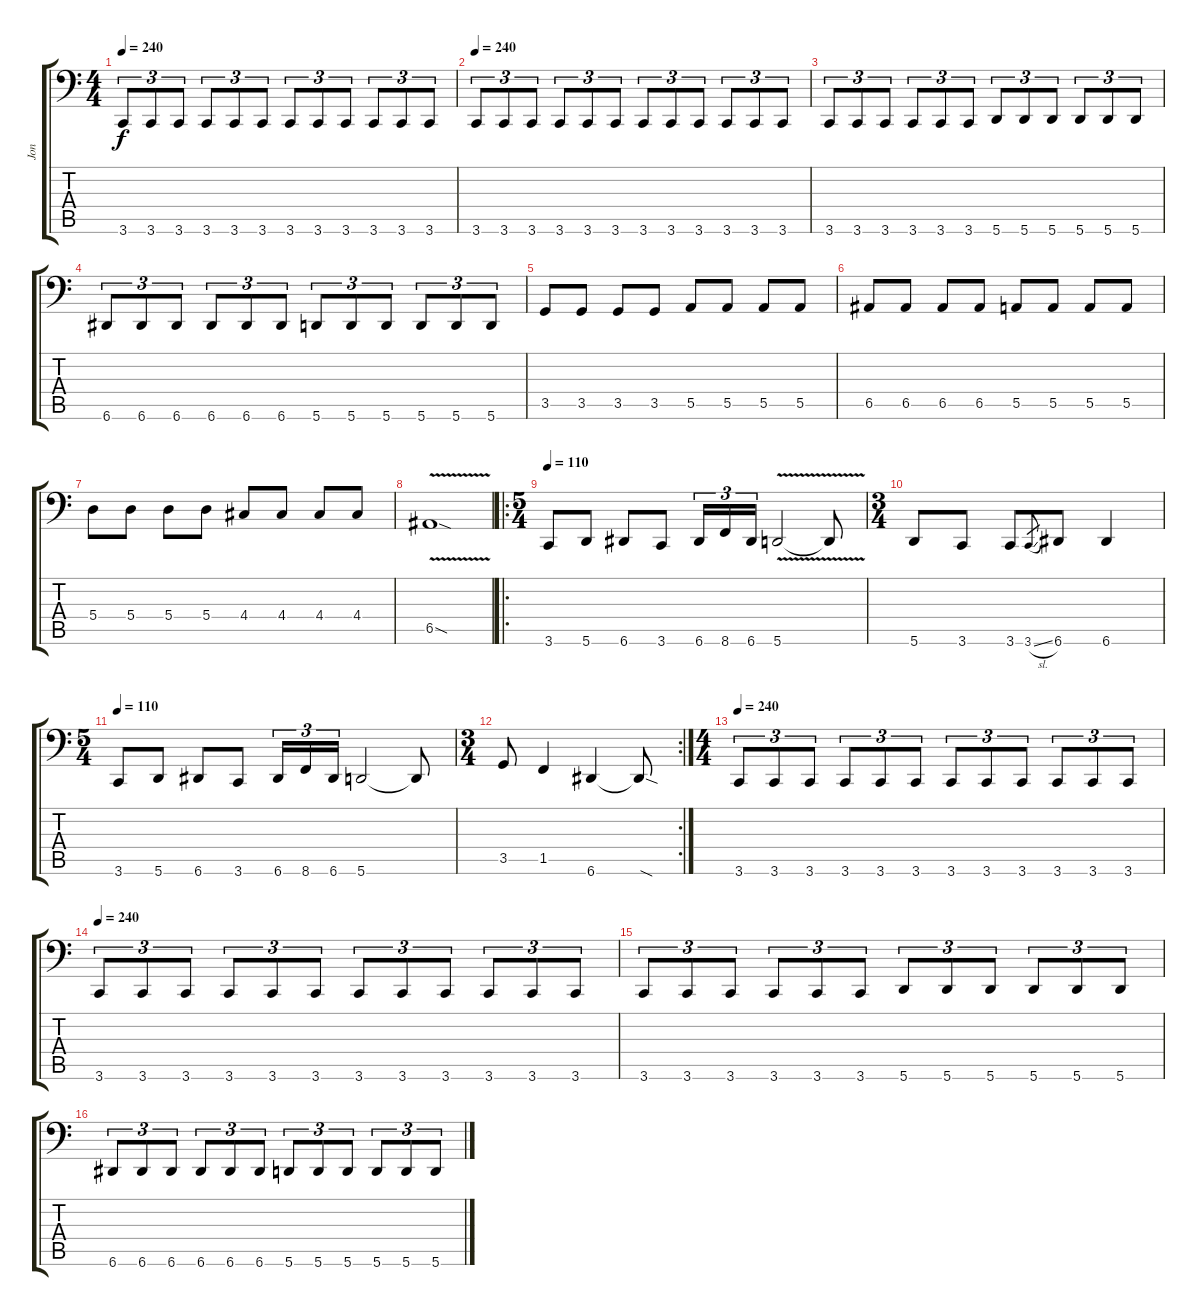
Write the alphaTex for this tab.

\track ("Jon" "Jon") {instrument electricbasspick}
\staff {score tabs}
\tuning (B2 Gb2 D2 A1 E1 A0) {hide}
\ts (4 4)
\tempo 240
\clef f4
\ks c
3.6.8{tu (3 2) dy f} 3.6.8{tu (3 2)} 3.6.8{tu (3 2)} 3.6.8{tu (3 2)} 3.6.8{tu (3 2)} 3.6.8{tu (3 2)} 3.6.8{tu (3 2)} 3.6.8{tu (3 2)} 3.6.8{tu (3 2)} 3.6.8{tu (3 2)} 3.6.8{tu (3 2)} 3.6.8{tu (3 2)} |
\tempo 240
3.6.8{tu (3 2)} 3.6.8{tu (3 2)} 3.6.8{tu (3 2)} 3.6.8{tu (3 2)} 3.6.8{tu (3 2)} 3.6.8{tu (3 2)} 3.6.8{tu (3 2)} 3.6.8{tu (3 2)} 3.6.8{tu (3 2)} 3.6.8{tu (3 2)} 3.6.8{tu (3 2)} 3.6.8{tu (3 2)} |
3.6.8{tu (3 2)} 3.6.8{tu (3 2)} 3.6.8{tu (3 2)} 3.6.8{tu (3 2)} 3.6.8{tu (3 2)} 3.6.8{tu (3 2)} 5.6.8{tu (3 2)} 5.6.8{tu (3 2)} 5.6.8{tu (3 2)} 5.6.8{tu (3 2)} 5.6.8{tu (3 2)} 5.6.8{tu (3 2)} |
6.6.8{tu (3 2)} 6.6.8{tu (3 2)} 6.6.8{tu (3 2)} 6.6.8{tu (3 2)} 6.6.8{tu (3 2)} 6.6.8{tu (3 2)} 5.6.8{tu (3 2)} 5.6.8{tu (3 2)} 5.6.8{tu (3 2)} 5.6.8{tu (3 2)} 5.6.8{tu (3 2)} 5.6.8{tu (3 2)} |
3.5.8 3.5.8 3.5.8 3.5.8 5.5.8 5.5.8 5.5.8 5.5.8 |
6.5.8 6.5.8 6.5.8 6.5.8 5.5.8 5.5.8 5.5.8 5.5.8 |
5.4.8 5.4.8 5.4.8 5.4.8 4.4.8 4.4.8 4.4.8 4.4.8 |
6.5{v sod}.1 |
\ro
\ts (5 4)
\tempo 110
3.6.8 5.6.8 6.6.8 3.6.8 6.6.16{tu (3 2)} 8.6.16{tu (3 2)} 6.6.16{tu (3 2)} 5.6{v}.2 5.6{t}.8 |
\ts (3 4)
5.6.8 3.6.8 3.6.8 3.6{sl}.8{gr} 6.6.8 6.6.4 |
\ts (5 4)
\tempo 110
3.6.8 5.6.8 6.6.8 3.6.8 6.6.16{tu (3 2)} 8.6.16{tu (3 2)} 6.6.16{tu (3 2)} 5.6.2 5.6{t}.8 |
\rc 2
\ts (3 4)
3.5.8 1.5.4 6.6.4 6.6{sod t}.8 |
\ts (4 4)
\tempo 240
3.6.8{tu (3 2)} 3.6.8{tu (3 2)} 3.6.8{tu (3 2)} 3.6.8{tu (3 2)} 3.6.8{tu (3 2)} 3.6.8{tu (3 2)} 3.6.8{tu (3 2)} 3.6.8{tu (3 2)} 3.6.8{tu (3 2)} 3.6.8{tu (3 2)} 3.6.8{tu (3 2)} 3.6.8{tu (3 2)} |
\tempo 240
3.6.8{tu (3 2)} 3.6.8{tu (3 2)} 3.6.8{tu (3 2)} 3.6.8{tu (3 2)} 3.6.8{tu (3 2)} 3.6.8{tu (3 2)} 3.6.8{tu (3 2)} 3.6.8{tu (3 2)} 3.6.8{tu (3 2)} 3.6.8{tu (3 2)} 3.6.8{tu (3 2)} 3.6.8{tu (3 2)} |
3.6.8{tu (3 2)} 3.6.8{tu (3 2)} 3.6.8{tu (3 2)} 3.6.8{tu (3 2)} 3.6.8{tu (3 2)} 3.6.8{tu (3 2)} 5.6.8{tu (3 2)} 5.6.8{tu (3 2)} 5.6.8{tu (3 2)} 5.6.8{tu (3 2)} 5.6.8{tu (3 2)} 5.6.8{tu (3 2)} |
6.6.8{tu (3 2)} 6.6.8{tu (3 2)} 6.6.8{tu (3 2)} 6.6.8{tu (3 2)} 6.6.8{tu (3 2)} 6.6.8{tu (3 2)} 5.6.8{tu (3 2)} 5.6.8{tu (3 2)} 5.6.8{tu (3 2)} 5.6.8{tu (3 2)} 5.6.8{tu (3 2)} 5.6.8{tu (3 2)}
